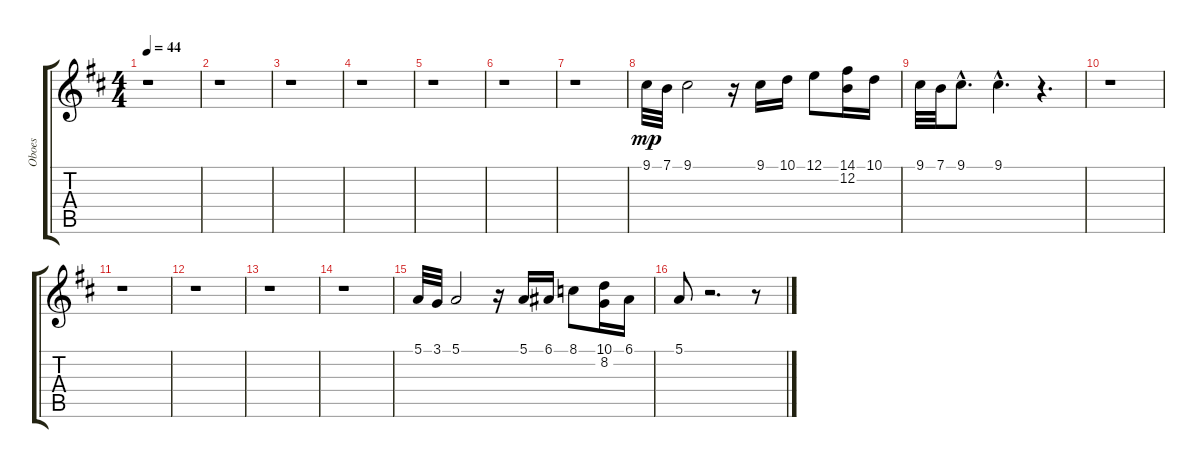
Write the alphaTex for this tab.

\track ("Oboes" "Oboes") {instrument oboe}
\staff {score tabs}
\tuning (E4 B3 G3 D3 A2 E2) {hide}
\ts (4 4)
\tempo 44
\clef g2
\ks d
r.1{dy mp} |
r.1 |
r.1 |
r.1 |
r.1 |
r.1 |
r.1 |
9.1.32{instrument oboe} 7.1.32 9.1.2 r.16 9.1.16 10.1.16 12.1.8 (14.1 12.2).16 10.1.16 |
9.1.32 7.1.32 9.1{hac}.8{d} 9.1{hac}.4{d} r.4{d} |
r.1 |
r.1 |
r.1 |
r.1 |
r.1 |
5.1.32 3.1.32 5.1.2 r.16 5.1.16 6.1.16 8.1.8 (10.1 8.2).16 6.1.16 |
5.1.8 r.2{d} r.8
